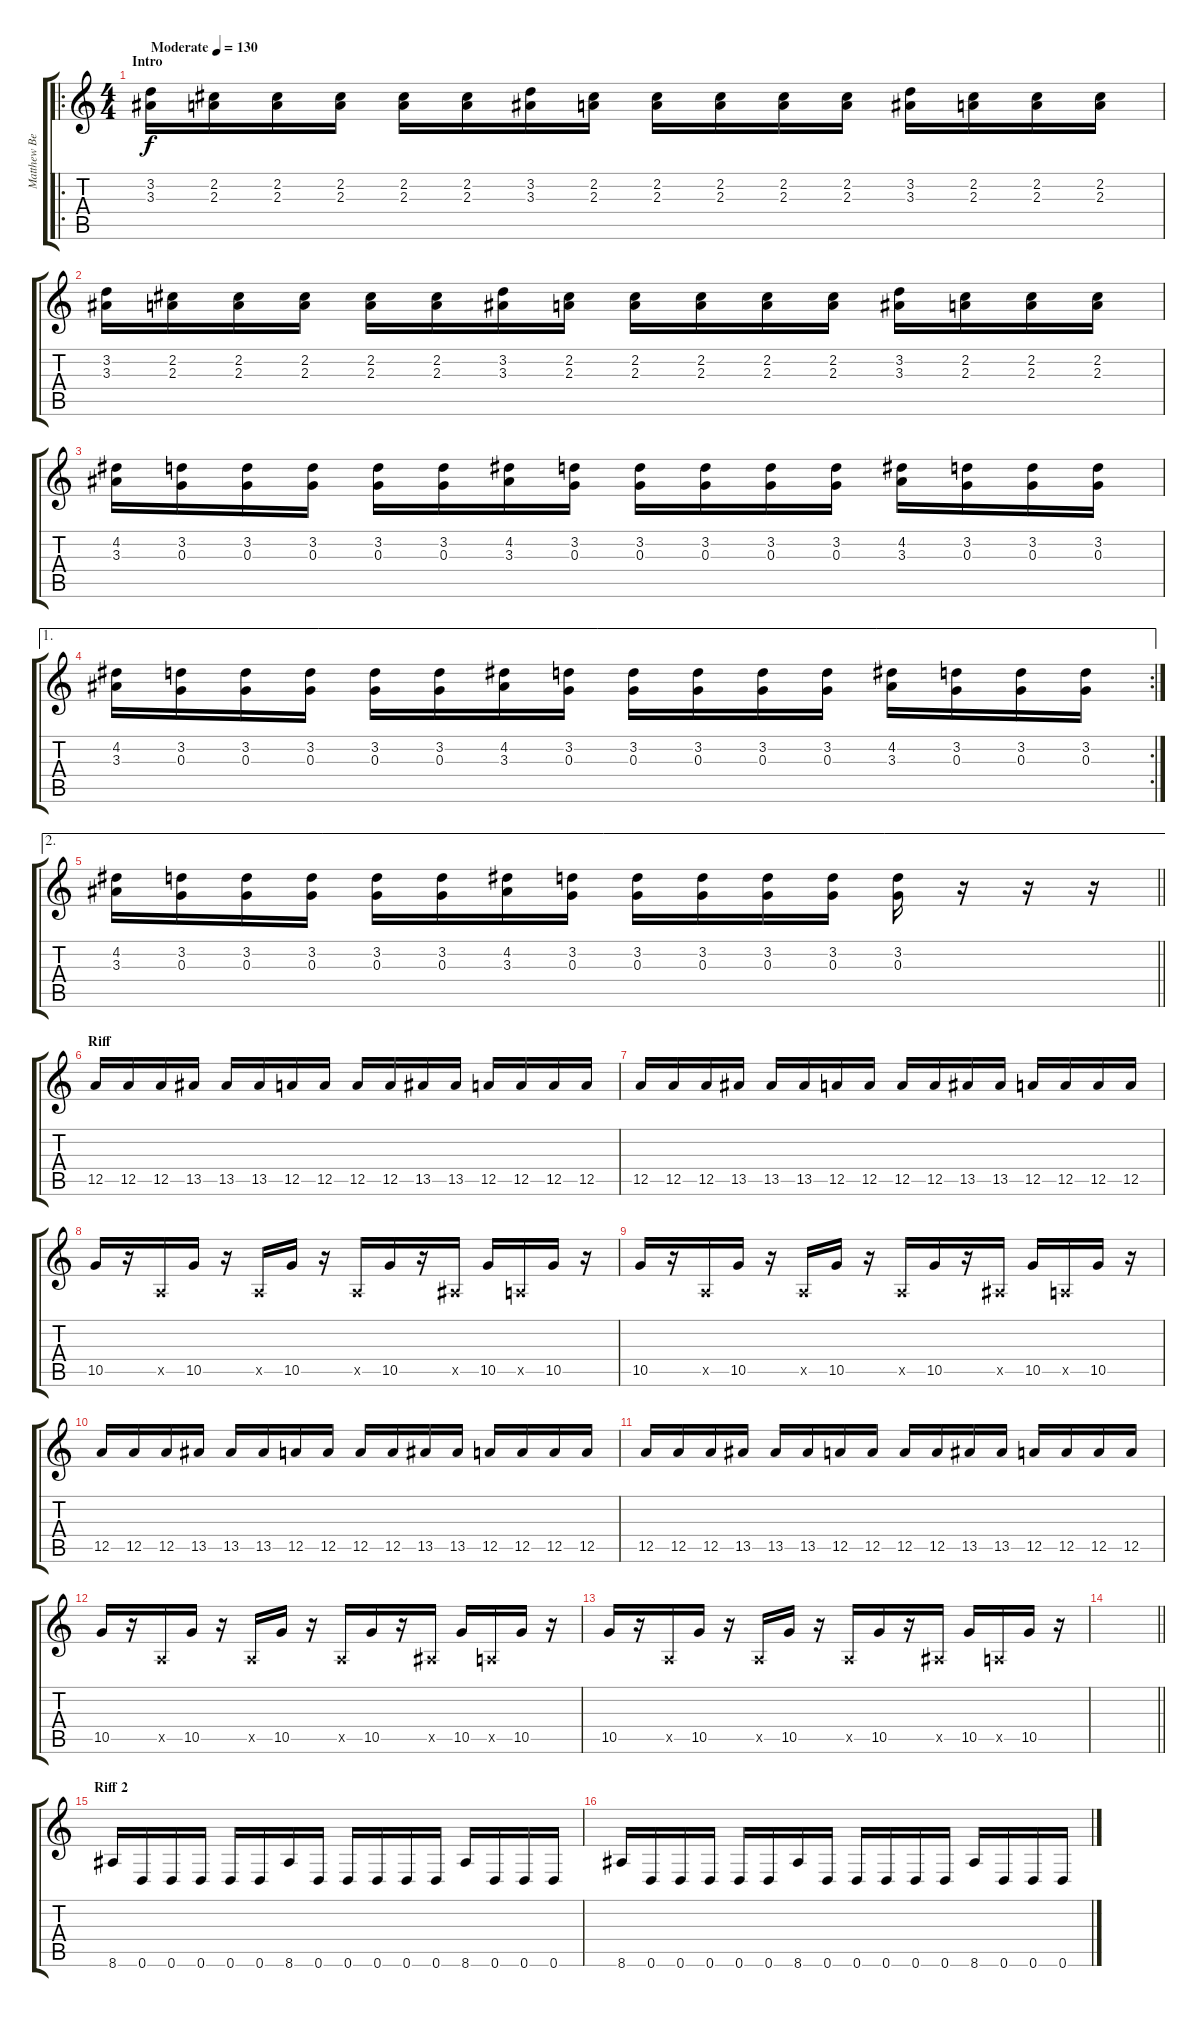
\track ("Matthew Bellamy" "Matthew Be") {instrument distortionguitar}
\staff {score tabs}
\tuning (E4 B3 G3 D3 A2 D2) {hide}
\ro
\ts (4 4)
\section ("" "Intro")
\tempo (130 "Moderate")
\clef g2
\ks c
(3.2 3.3).16{txt "" dy f instrument acousticguitarsteel} (2.2 2.3).16 (2.2 2.3).16 (2.2 2.3).16 (2.2 2.3).16 (2.2 2.3).16 (3.2 3.3).16 (2.2 2.3).16 (2.2 2.3).16 (2.2 2.3).16 (2.2 2.3).16 (2.2 2.3).16 (3.2 3.3).16 (2.2 2.3).16 (2.2 2.3).16 (2.2 2.3).16 |
(3.2 3.3).16 (2.2 2.3).16 (2.2 2.3).16 (2.2 2.3).16 (2.2 2.3).16 (2.2 2.3).16 (3.2 3.3).16 (2.2 2.3).16 (2.2 2.3).16 (2.2 2.3).16 (2.2 2.3).16 (2.2 2.3).16 (3.2 3.3).16 (2.2 2.3).16 (2.2 2.3).16 (2.2 2.3).16 |
(4.2 3.3).16 (3.2 0.3).16 (3.2 0.3).16 (3.2 0.3).16 (3.2 0.3).16 (3.2 0.3).16 (4.2 3.3).16 (3.2 0.3).16 (3.2 0.3).16 (3.2 0.3).16 (3.2 0.3).16 (3.2 0.3).16 (4.2 3.3).16 (3.2 0.3).16 (3.2 0.3).16 (3.2 0.3).16 |
\ae 1
\rc 2
(4.2 3.3).16 (3.2 0.3).16 (3.2 0.3).16 (3.2 0.3).16 (3.2 0.3).16 (3.2 0.3).16 (4.2 3.3).16 (3.2 0.3).16 (3.2 0.3).16 (3.2 0.3).16 (3.2 0.3).16 (3.2 0.3).16 (4.2 3.3).16 (3.2 0.3).16 (3.2 0.3).16 (3.2 0.3).16 |
\ae 2
\barLineRight lightlight
(4.2 3.3).16 (3.2 0.3).16 (3.2 0.3).16 (3.2 0.3).16 (3.2 0.3).16 (3.2 0.3).16 (4.2 3.3).16 (3.2 0.3).16 (3.2 0.3).16 (3.2 0.3).16 (3.2 0.3).16 (3.2 0.3).16 (3.2 0.3).16 r.16 r.16{instrument distortionguitar} r.16 |
\section ("" "Riff")
12.5.16 12.5.16 12.5.16 13.5.16 13.5.16 13.5.16 12.5.16 12.5.16 12.5.16 12.5.16 13.5.16 13.5.16 12.5.16 12.5.16 12.5.16 12.5.16 |
12.5.16 12.5.16 12.5.16 13.5.16 13.5.16 13.5.16 12.5.16 12.5.16 12.5.16 12.5.16 13.5.16 13.5.16 12.5.16 12.5.16 12.5.16 12.5.16 |
10.5.16 r.16 0.5{x}.16 10.5.16 r.16 0.5{x}.16 10.5.16 r.16 0.5{x}.16 10.5.16 r.16 1.5{x}.16 10.5.16 0.5{x}.16 10.5.16 r.16 |
10.5.16 r.16 0.5{x}.16 10.5.16 r.16 0.5{x}.16 10.5.16 r.16 0.5{x}.16 10.5.16 r.16 1.5{x}.16 10.5.16 0.5{x}.16 10.5.16 r.16 |
12.5.16 12.5.16 12.5.16 13.5.16 13.5.16 13.5.16 12.5.16 12.5.16 12.5.16 12.5.16 13.5.16 13.5.16 12.5.16 12.5.16 12.5.16 12.5.16 |
12.5.16 12.5.16 12.5.16 13.5.16 13.5.16 13.5.16 12.5.16 12.5.16 12.5.16 12.5.16 13.5.16 13.5.16 12.5.16 12.5.16 12.5.16 12.5.16 |
10.5.16 r.16 0.5{x}.16 10.5.16 r.16 0.5{x}.16 10.5.16 r.16 0.5{x}.16 10.5.16 r.16 1.5{x}.16 10.5.16 0.5{x}.16 10.5.16 r.16 |
10.5.16 r.16 0.5{x}.16 10.5.16 r.16 0.5{x}.16 10.5.16 r.16 0.5{x}.16 10.5.16 r.16 1.5{x}.16 10.5.16 0.5{x}.16 10.5.16 r.16 |
\barLineRight lightlight
|
\section ("" "Riff 2")
8.6.16 0.6.16 0.6.16 0.6.16 0.6.16 0.6.16 8.6.16 0.6.16 0.6.16 0.6.16 0.6.16 0.6.16 8.6.16 0.6.16 0.6.16 0.6.16 |
8.6.16 0.6.16 0.6.16 0.6.16 0.6.16 0.6.16 8.6.16 0.6.16 0.6.16 0.6.16 0.6.16 0.6.16 8.6.16 0.6.16 0.6.16 0.6.16
